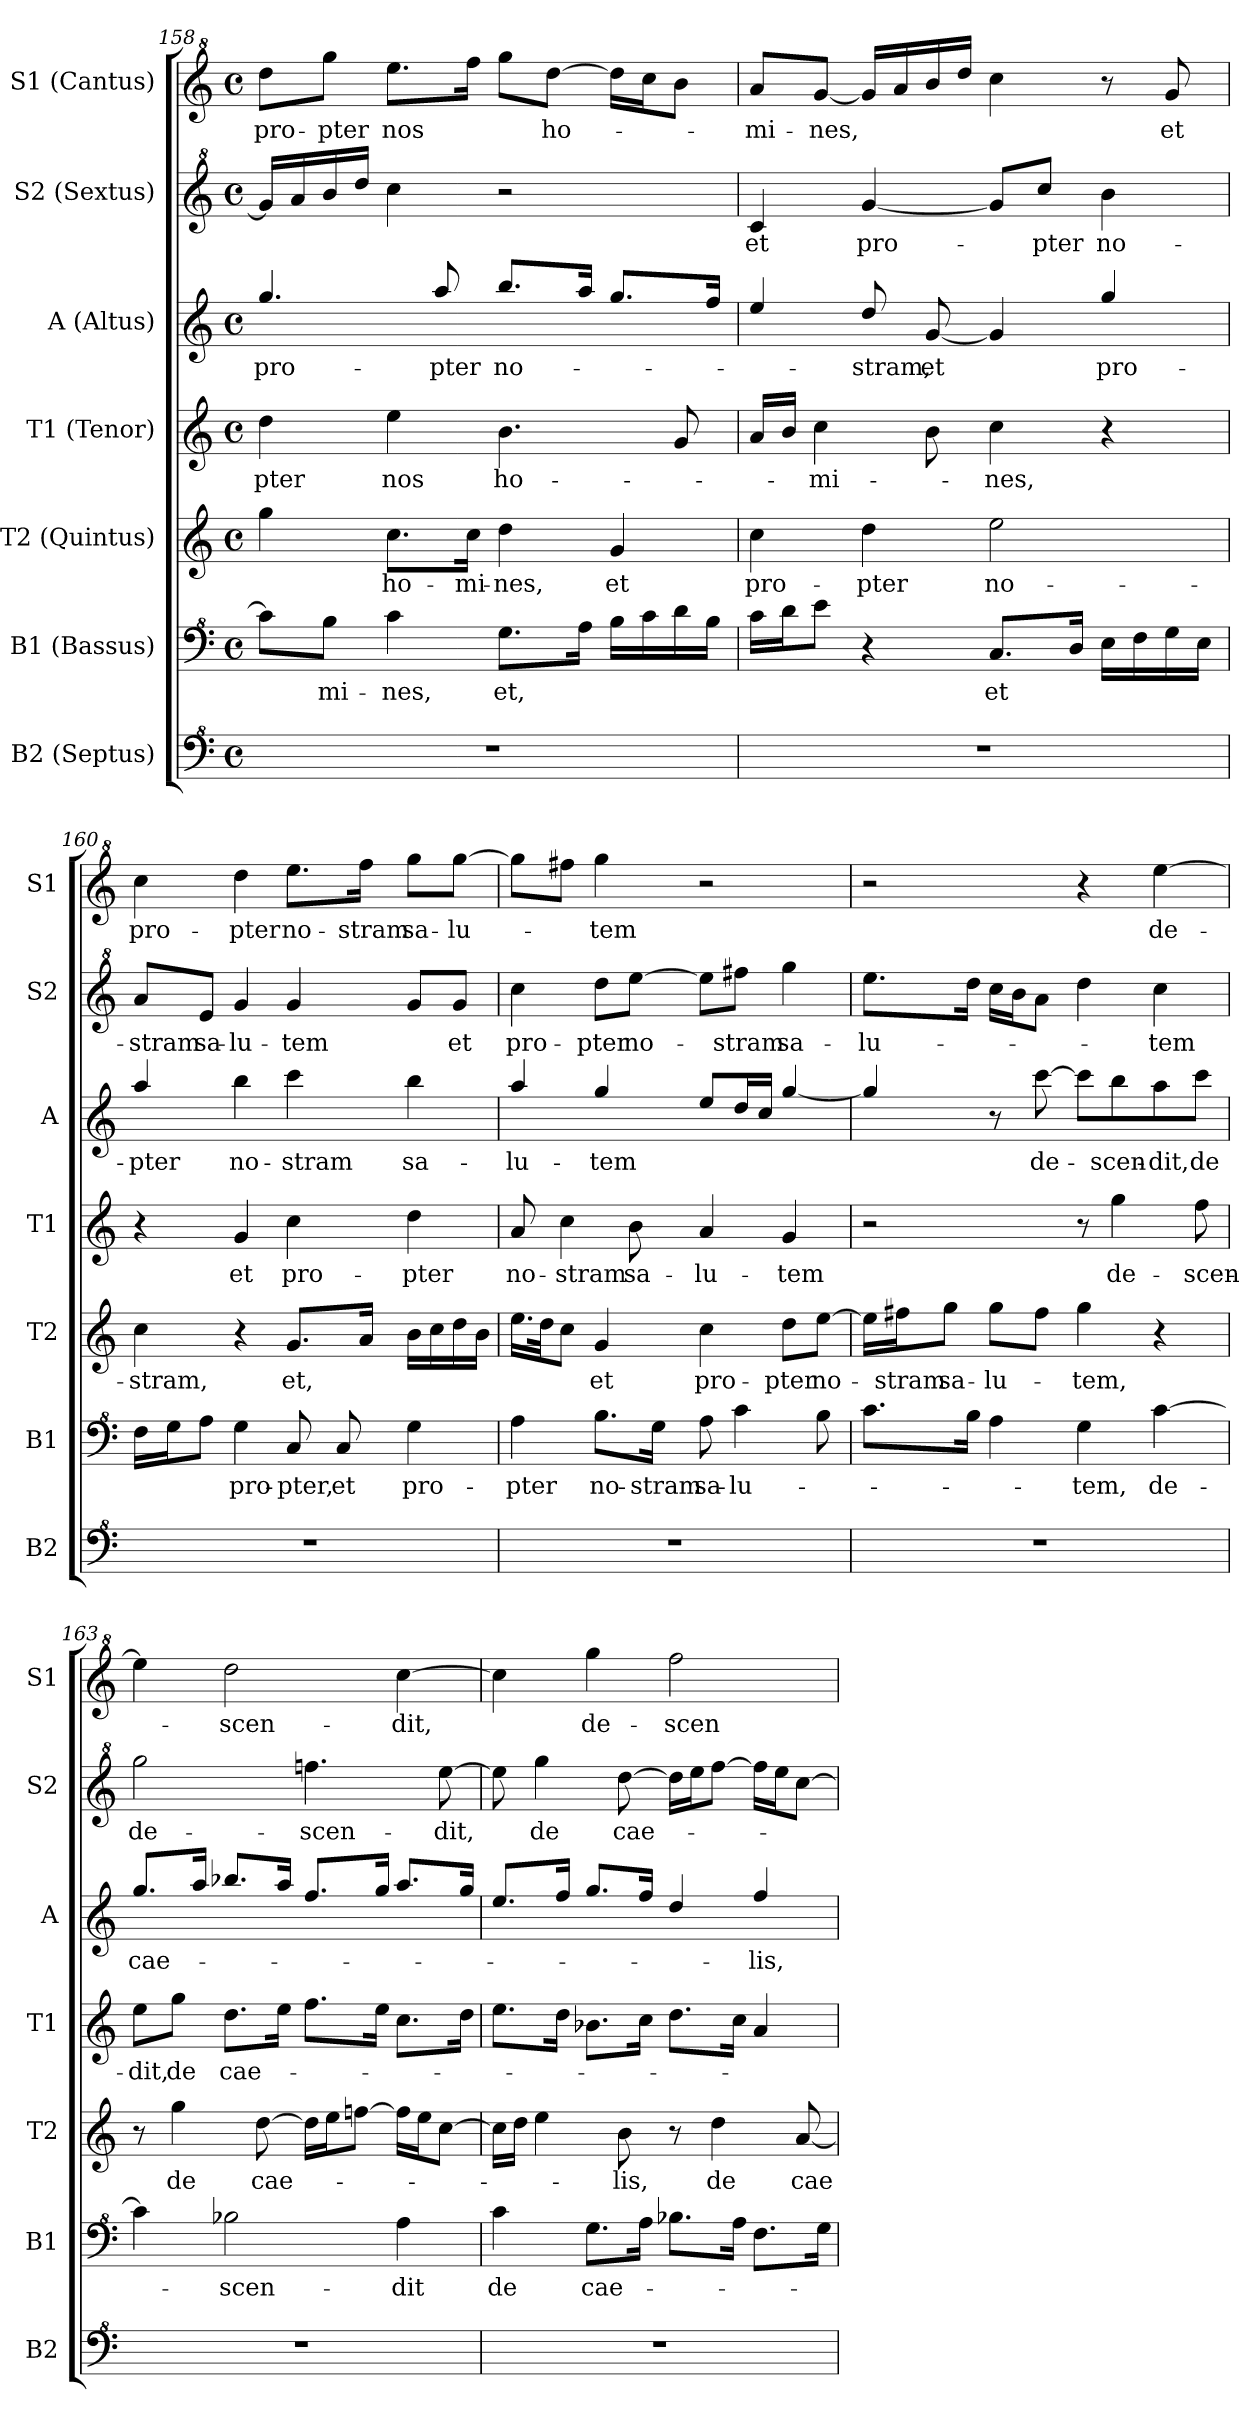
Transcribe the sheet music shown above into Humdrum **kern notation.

**kern	**kern	**text	**kern	**text	**kern	**text	**kern	**text	**kern	**text	**kern	**text
*part7	*part6	*part6	*part5	*part5	*part4	*part4	*part3	*part3	*part2	*part2	*part1	*part1
*staff7	*staff6	*staff6	*staff5	*staff5	*staff4	*staff4	*staff3	*staff3	*staff2	*staff2	*staff1	*staff1
*I"B2 (Septus)	*I"B1 (Bassus)	*	*I"T2 (Quintus)	*	*I"T1 (Tenor)	*	*I"A (Altus)	*	*I"S2 (Sextus)	*	*I"S1 (Cantus)	*
*I'B2	*I'B1	*	*I'T2	*	*I'T1	*	*I'A	*	*I'S2	*	*I'S1	*
!!LO:LB:g=z
*clefF^4	*clefF^4	*	*clefG2	*	*clefG2	*	*clefG2	*	*clefG^2	*	*clefG^2	*
*k[]	*k[]	*	*k[]	*	*k[]	*	*k[]	*	*k[]	*	*k[]	*
*M4/4	*M4/4	*	*M4/4	*	*M4/4	*	*M4/4	*	*M4/4	*	*M4/4	*
*met(c)	*met(c)	*	*met(c)	*	*met(c)	*	*met(c)	*	*met(c)	*	*met(c)	*
=158	=158	=158	=158	=158	=158	=158	=158	=158	=158	=158	=158	=158
!	!	!	!	!	!	!LO:LY:b	!	!LO:LY:b	!	!	!	!LO:LY:b
1r	8cc\L]	.	4gg\	.	4dd\	-pter	4.gg/	pro-	16gg/LL]	.	8ddd\L	pro-
.	.	.	.	.	.	.	.	.	16aa/	.	.	.
!	!	!LO:LY:b	!	!	!	!	!	!	!	!	!	!LO:LY:b
.	8b\J	-mi-	.	.	.	.	.	.	16bb/	.	8ggg\J	-pter
.	.	.	.	.	.	.	.	.	16ddd/JJ	.	.	.
!	!	!LO:LY:b	!	!LO:LY:b	!	!LO:LY:b	!	!	!	!	!	!LO:LY:b
.	4cc\	-nes,	8.cc\L	ho-	4ee\	nos	.	.	4ccc\	.	8.eee\L	nos
!	!	!	!	!	!	!	!	!LO:LY:b	!	!	!	!
.	.	.	.	.	.	.	8aa/	-pter	.	.	.	.
!	!	!	!	!LO:LY:b	!	!	!	!	!	!	!	!
.	.	.	16cc\Jk	-mi-	.	.	.	.	.	.	16fff\Jk	.
!	!	!LO:LY:b	!	!LO:LY:b	!	!LO:LY:b	!	!LO:LY:b	!	!	!	!
.	8.g\L	et,	4dd\	-nes,	4.b\	ho-	8.bb/L	no-	2r	.	8ggg\L	.
!	!	!	!	!	!	!	!	!	!	!	!	!LO:LY:b
.	.	.	.	.	.	.	.	.	.	.	[8ddd\J	ho-
.	16a\Jk	.	.	.	.	.	16aa/Jk	.	.	.	.	.
!	!	!	!	!LO:LY:b	!	!	!	!	!	!	!	!
.	16b\LL	.	4g/	et	.	.	8.gg/L	.	.	.	16ddd\LL]	.
.	16cc\	.	.	.	.	.	.	.	.	.	16ccc\J	.
.	16dd\	.	.	.	8g/	.	.	.	.	.	8bb\J	.
.	16b\JJ	.	.	.	.	.	16ff/Jk	.	.	.	.	.
=159	=159	=159	=159	=159	=159	=159	=159	=159	=159	=159	=159	=159
!	!	!	!	!LO:LY:b	!	!	!	!	!	!LO:LY:b	!	!LO:LY:b
1r	16cc\LL	.	4cc\	pro-	16a/LL	.	4ee/	.	4cc/	et	8aa/L	-mi-
.	16dd\J	.	.	.	16b/JJ	.	.	.	.	.	.	.
!	!	!	!	!	!	!LO:LY:b	!	!	!	!	!	!LO:LY:b
.	8ee\J	.	.	.	4cc\	-mi-	.	.	.	.	[8gg/J	-nes,
!	!	!	!	!LO:LY:b	!	!	!	!LO:LY:b	!	!LO:LY:b	!	!
.	4r	.	4dd\	-pter	.	.	8dd/	-stram,	[4gg/	pro-	16gg/LL]	.
.	.	.	.	.	.	.	.	.	.	.	16aa/	.
!	!	!	!	!	!	!	!	!LO:LY:b	!	!	!	!
.	.	.	.	.	8b\	.	[8g/	et	.	.	16bb/	.
.	.	.	.	.	.	.	.	.	.	.	16ddd/JJ	.
!	!	!LO:LY:b	!	!LO:LY:b	!	!LO:LY:b	!	!	!	!	!	!
.	8.c/L	et	2ee\	no-	4cc\	-nes,	4g/]	.	8gg/L]	.	4ccc\	.
!	!	!	!	!	!	!	!	!	!	!LO:LY:b	!	!
.	.	.	.	.	.	.	.	.	8ccc/J	-pter	.	.
.	16d/Jk	.	.	.	.	.	.	.	.	.	.	.
!	!	!	!	!	!	!	!	!LO:LY:b	!	!LO:LY:b	!	!
.	16e\LL	.	.	.	4r	.	4gg/	pro-	4bb\	no-	8r	.
.	16f\	.	.	.	.	.	.	.	.	.	.	.
!	!	!	!	!	!	!	!	!	!	!	!	!LO:LY:b
.	16g\	.	.	.	.	.	.	.	.	.	8gg/	et
.	16e\JJ	.	.	.	.	.	.	.	.	.	.	.
=160	=160	=160	=160	=160	=160	=160	=160	=160	=160	=160	=160	=160
!	!	!	!	!LO:LY:b	!	!	!	!LO:LY:b	!	!LO:LY:b	!	!LO:LY:b
1r	16f\LL	.	4cc\	-stram,	4r	.	4aa/	-pter	8aa/L	-stram	4ccc\	pro-
.	16g\J	.	.	.	.	.	.	.	.	.	.	.
!	!	!	!	!	!	!	!	!	!	!LO:LY:b	!	!
.	8a\J	.	.	.	.	.	.	.	8ee/J	sa-	.	.
!	!	!LO:LY:b	!	!	!	!LO:LY:b	!	!LO:LY:b	!	!LO:LY:b	!	!LO:LY:b
.	4g\	pro-	4r	.	4g/	et	4bb\	no-	4gg/	-lu-	4ddd\	-pter
!	!	!LO:LY:b	!	!LO:LY:b	!	!LO:LY:b	!	!LO:LY:b	!	!LO:LY:b	!	!LO:LY:b
.	8c/	-pter,	8.g/L	et,	4cc\	pro-	4ccc\	-stram	4gg/	-tem	8.eee\L	no-
!	!	!LO:LY:b	!	!	!	!	!	!	!	!	!	!
.	8c/	et	.	.	.	.	.	.	.	.	.	.
!	!	!	!	!	!	!	!	!	!	!	!	!LO:LY:b
.	.	.	16a/Jk	.	.	.	.	.	.	.	16fff\Jk	-stram
!	!	!LO:LY:b	!	!	!	!LO:LY:b	!	!LO:LY:b	!	!	!	!LO:LY:b
.	4g\	pro-	16b\LL	.	4dd\	-pter	4bb\	sa-	8gg/L	.	8ggg\L	sa-
.	.	.	16cc\	.	.	.	.	.	.	.	.	.
!	!	!	!	!	!	!	!	!	!	!LO:LY:b	!	!LO:LY:b
.	.	.	16dd\	.	.	.	.	.	8gg/J	et	[8ggg\J	-lu-
.	.	.	16b\JJ	.	.	.	.	.	.	.	.	.
=161	=161	=161	=161	=161	=161	=161	=161	=161	=161	=161	=161	=161
!	!	!LO:LY:b	!	!	!	!LO:LY:b	!	!LO:LY:b	!	!LO:LY:b	!	!
1r	4a\	-pter	16.ee\LL	.	8a/	no-	4aa/	-lu-	4ccc\	pro-	8ggg\L]	.
.	.	.	32dd\JK	.	.	.	.	.	.	.	.	.
!	!	!	!	!	!	!LO:LY:b	!	!	!	!	!	!
.	.	.	8cc\J	.	4cc\	-stram	.	.	.	.	8fff#X\J	.
!	!	!LO:LY:b	!	!LO:LY:b	!	!	!	!LO:LY:b	!	!LO:LY:b	!	!LO:LY:b
.	8.b\L	no-	4g/	et	.	.	4gg/	-tem	8ddd\L	-pter	4ggg\	-tem
!	!	!	!	!	!	!LO:LY:b	!	!	!	!LO:LY:b	!	!
.	.	.	.	.	8b\	sa-	.	.	[8eee\J	no-	.	.
!	!	!LO:LY:b	!	!	!	!	!	!	!	!	!	!
.	16g\Jk	-stram	.	.	.	.	.	.	.	.	.	.
!	!	!LO:LY:b	!	!LO:LY:b	!	!LO:LY:b	!	!	!	!	!	!
.	8a\	sa-	4cc\	pro-	4a/	-lu-	8ee/L	.	8eee\L]	.	2r	.
!	!	!LO:LY:b	!	!	!	!	!	!	!	!LO:LY:b	!	!
.	4cc\	-lu-	.	.	.	.	16dd/L	.	8fff#X\J	-stram	.	.
.	.	.	.	.	.	.	16cc/JJ	.	.	.	.	.
!	!	!	!	!LO:LY:b	!	!LO:LY:b	!	!	!	!LO:LY:b	!	!
.	.	.	8dd\L	-pter	4g/	-tem	[4gg/	.	4ggg\	sa-	.	.
!	!	!	!	!LO:LY:b	!	!	!	!	!	!	!	!
.	8b\	.	[8ee\J	no-	.	.	.	.	.	.	.	.
!!LO:PB:g=z
=162	=162	=162	=162	=162	=162	=162	=162	=162	=162	=162	=162	=162
!	!	!	!	!	!	!	!	!	!	!LO:LY:b	!	!
1r	8.cc\L	.	16ee\LL]	.	2r	.	4gg/]	.	8.eee\L	-lu-	2r	.
!	!	!	!	!LO:LY:b	!	!	!	!	!	!	!	!
.	.	.	16ff#X\J	-stram	.	.	.	.	.	.	.	.
!	!	!	!	!LO:LY:b	!	!	!	!	!	!	!	!
.	.	.	8gg\J	sa-	.	.	.	.	.	.	.	.
.	16b\Jk	.	.	.	.	.	.	.	16ddd\Jk	.	.	.
!	!	!	!	!LO:LY:b	!	!	!	!	!	!	!	!
.	4a\	.	8gg\L	-lu-	.	.	8r	.	16ccc\LL	.	.	.
.	.	.	.	.	.	.	.	.	16bb\J	.	.	.
!	!	!	!	!	!	!	!	!LO:LY:b	!	!	!	!
.	.	.	8ff#\J	.	.	.	[8ccc\	de-	8aa\J	.	.	.
!	!	!LO:LY:b	!	!LO:LY:b	!	!	!	!	!	!	!	!
.	4g\	-tem,	4gg\	-tem,	8r	.	8ccc\L]	.	4ddd\	.	4r	.
!	!	!	!	!	!	!LO:LY:b	!	!LO:LY:b	!	!	!	!
.	.	.	.	.	4gg\	de-	8bb\	-scen-	.	.	.	.
!	!	!LO:LY:b	!	!	!	!	!	!LO:LY:b	!	!LO:LY:b	!	!LO:LY:b
.	[4cc\	de-	4r	.	.	.	8aa\	-dit,	4ccc\	-tem	[4eee\	de-
!	!	!	!	!	!	!LO:LY:b	!	!LO:LY:b	!	!	!	!
.	.	.	.	.	8ff\	-scen-	8ccc\J	de	.	.	.	.
=163	=163	=163	=163	=163	=163	=163	=163	=163	=163	=163	=163	=163
!	!	!	!	!	!	!LO:LY:b	!	!LO:LY:b	!	!LO:LY:b	!	!
1r	4cc\]	.	8r	.	8ee\L	-dit,	8.gg/L	cae-	2ggg\	de-	4eee\]	.
!	!	!	!	!LO:LY:b	!	!LO:LY:b	!	!	!	!	!	!
.	.	.	4gg\	de	8gg\J	de	.	.	.	.	.	.
.	.	.	.	.	.	.	16aa/Jk	.	.	.	.	.
!	!	!LO:LY:b	!	!	!	!LO:LY:b	!	!	!	!	!	!LO:LY:b
.	2b-X\	-scen-	.	.	8.dd\L	cae-	8.bb-X/L	.	.	.	2ddd\	-scen-
!	!	!	!	!LO:LY:b	!	!	!	!	!	!	!	!
.	.	.	[8dd\	cae-	.	.	.	.	.	.	.	.
.	.	.	.	.	16ee\Jk	.	16aa/Jk	.	.	.	.	.
!	!	!	!	!	!	!	!	!	!	!LO:LY:b	!	!
.	.	.	16dd\LL]	.	8.ff\L	.	8.ff/L	.	4.fffni\	-scen-	.	.
.	.	.	16ee\J	.	.	.	.	.	.	.	.	.
.	.	.	[8ffni\J	.	.	.	.	.	.	.	.	.
.	.	.	.	.	16ee\Jk	.	16gg/Jk	.	.	.	.	.
!	!	!LO:LY:b	!	!	!	!	!	!	!	!	!	!LO:LY:b
.	4a\	-dit	16ff\LL]	.	8.cc\L	.	8.aa/L	.	.	.	[4ccc\	-dit,
.	.	.	16ee\J	.	.	.	.	.	.	.	.	.
!	!	!	!	!	!	!	!	!	!	!LO:LY:b	!	!
.	.	.	[8cc\J	.	.	.	.	.	[8eee\	-dit,	.	.
.	.	.	.	.	16dd\Jk	.	16gg/Jk	.	.	.	.	.
=164	=164	=164	=164	=164	=164	=164	=164	=164	=164	=164	=164	=164
!	!	!LO:LY:b	!	!	!	!	!	!	!	!	!	!
1r	4cc\	de	16cc\LL]	.	8.ee\L	.	8.ee/L	.	8eee\]	.	4ccc\]	.
.	.	.	16dd\JJ	.	.	.	.	.	.	.	.	.
!	!	!	!	!	!	!	!	!	!	!LO:LY:b	!	!
.	.	.	4ee\	.	.	.	.	.	4ggg\	de	.	.
.	.	.	.	.	16dd\Jk	.	16ff/Jk	.	.	.	.	.
!	!	!LO:LY:b	!	!	!	!	!	!	!	!	!	!LO:LY:b
.	8.g\L	cae-	.	.	8.b-X\L	.	8.gg/L	.	.	.	4ggg\	de-
!	!	!	!	!LO:LY:b	!	!	!	!	!	!LO:LY:b	!	!
.	.	.	8b\	-lis,	.	.	.	.	[8ddd\	cae-	.	.
.	16a\Jk	.	.	.	16cc\Jk	.	16ff/Jk	.	.	.	.	.
!	!	!	!	!	!	!	!	!	!	!	!	!LO:LY:b
.	8.b-X\L	.	8r	.	8.dd\L	.	4dd/	.	16ddd\LL]	.	2fff\	-scen-
.	.	.	.	.	.	.	.	.	16eee\J	.	.	.
!	!	!	!	!LO:LY:b	!	!	!	!	!	!	!	!
.	.	.	4dd\	de	.	.	.	.	[8fff\J	.	.	.
.	16a\Jk	.	.	.	16cc\Jk	.	.	.	.	.	.	.
!	!	!	!	!	!	!	!	!LO:LY:b	!	!	!	!
.	8.f\L	.	.	.	4a/	.	4ff/	-lis,	16fff\LL]	.	.	.
.	.	.	.	.	.	.	.	.	16eee\J	.	.	.
!	!	!	!	!LO:LY:b	!	!	!	!	!	!	!	!
.	.	.	[8a/	cae-	.	.	.	.	[8ccc\J	.	.	.
.	16g\Jk	.	.	.	.	.	.	.	.	.	.	.
=	=	=	=	=	=	=	=	=	=	=	=	=
*-	*-	*-	*-	*-	*-	*-	*-	*-	*-	*-	*-	*-
